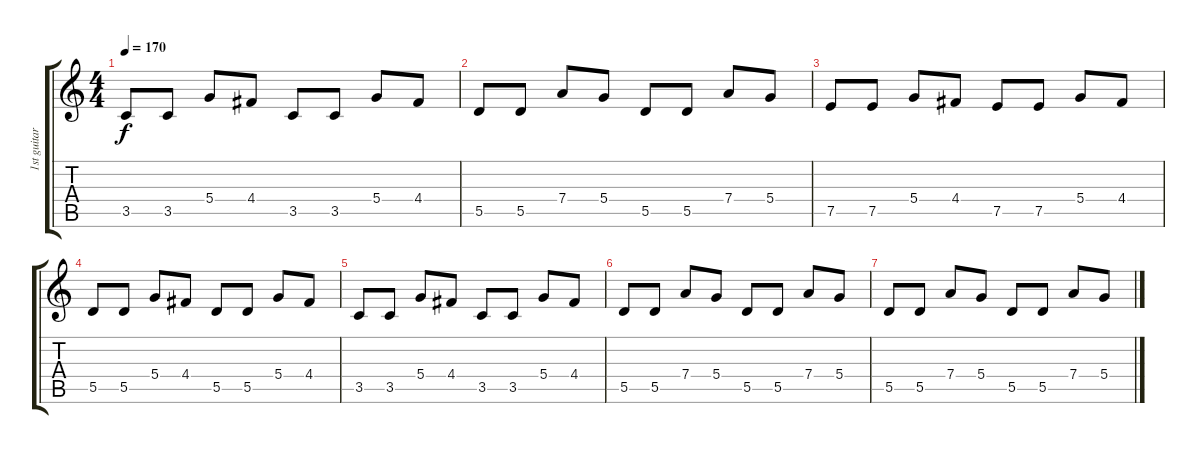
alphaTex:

\track ("1st guitar" "1st guitar") {instrument distortionguitar}
\staff {score tabs}
\tuning (E4 B3 G3 D3 A2 E2) {hide}
\ts (4 4)
\tempo 170
\clef g2
\ks c
3.5.8{dy f} 3.5.8 5.4.8 4.4.8 3.5.8 3.5.8 5.4.8 4.4.8 |
5.5.8 5.5.8 7.4.8 5.4.8 5.5.8 5.5.8 7.4.8 5.4.8 |
7.5.8 7.5.8 5.4.8 4.4.8 7.5.8 7.5.8 5.4.8 4.4.8 |
5.5.8 5.5.8 5.4.8 4.4.8 5.5.8 5.5.8 5.4.8 4.4.8 |
3.5.8 3.5.8 5.4.8 4.4.8 3.5.8 3.5.8 5.4.8 4.4.8 |
5.5.8 5.5.8 7.4.8 5.4.8 5.5.8 5.5.8 7.4.8 5.4.8 |
5.5.8 5.5.8 7.4.8 5.4.8 5.5.8 5.5.8 7.4.8 5.4.8
